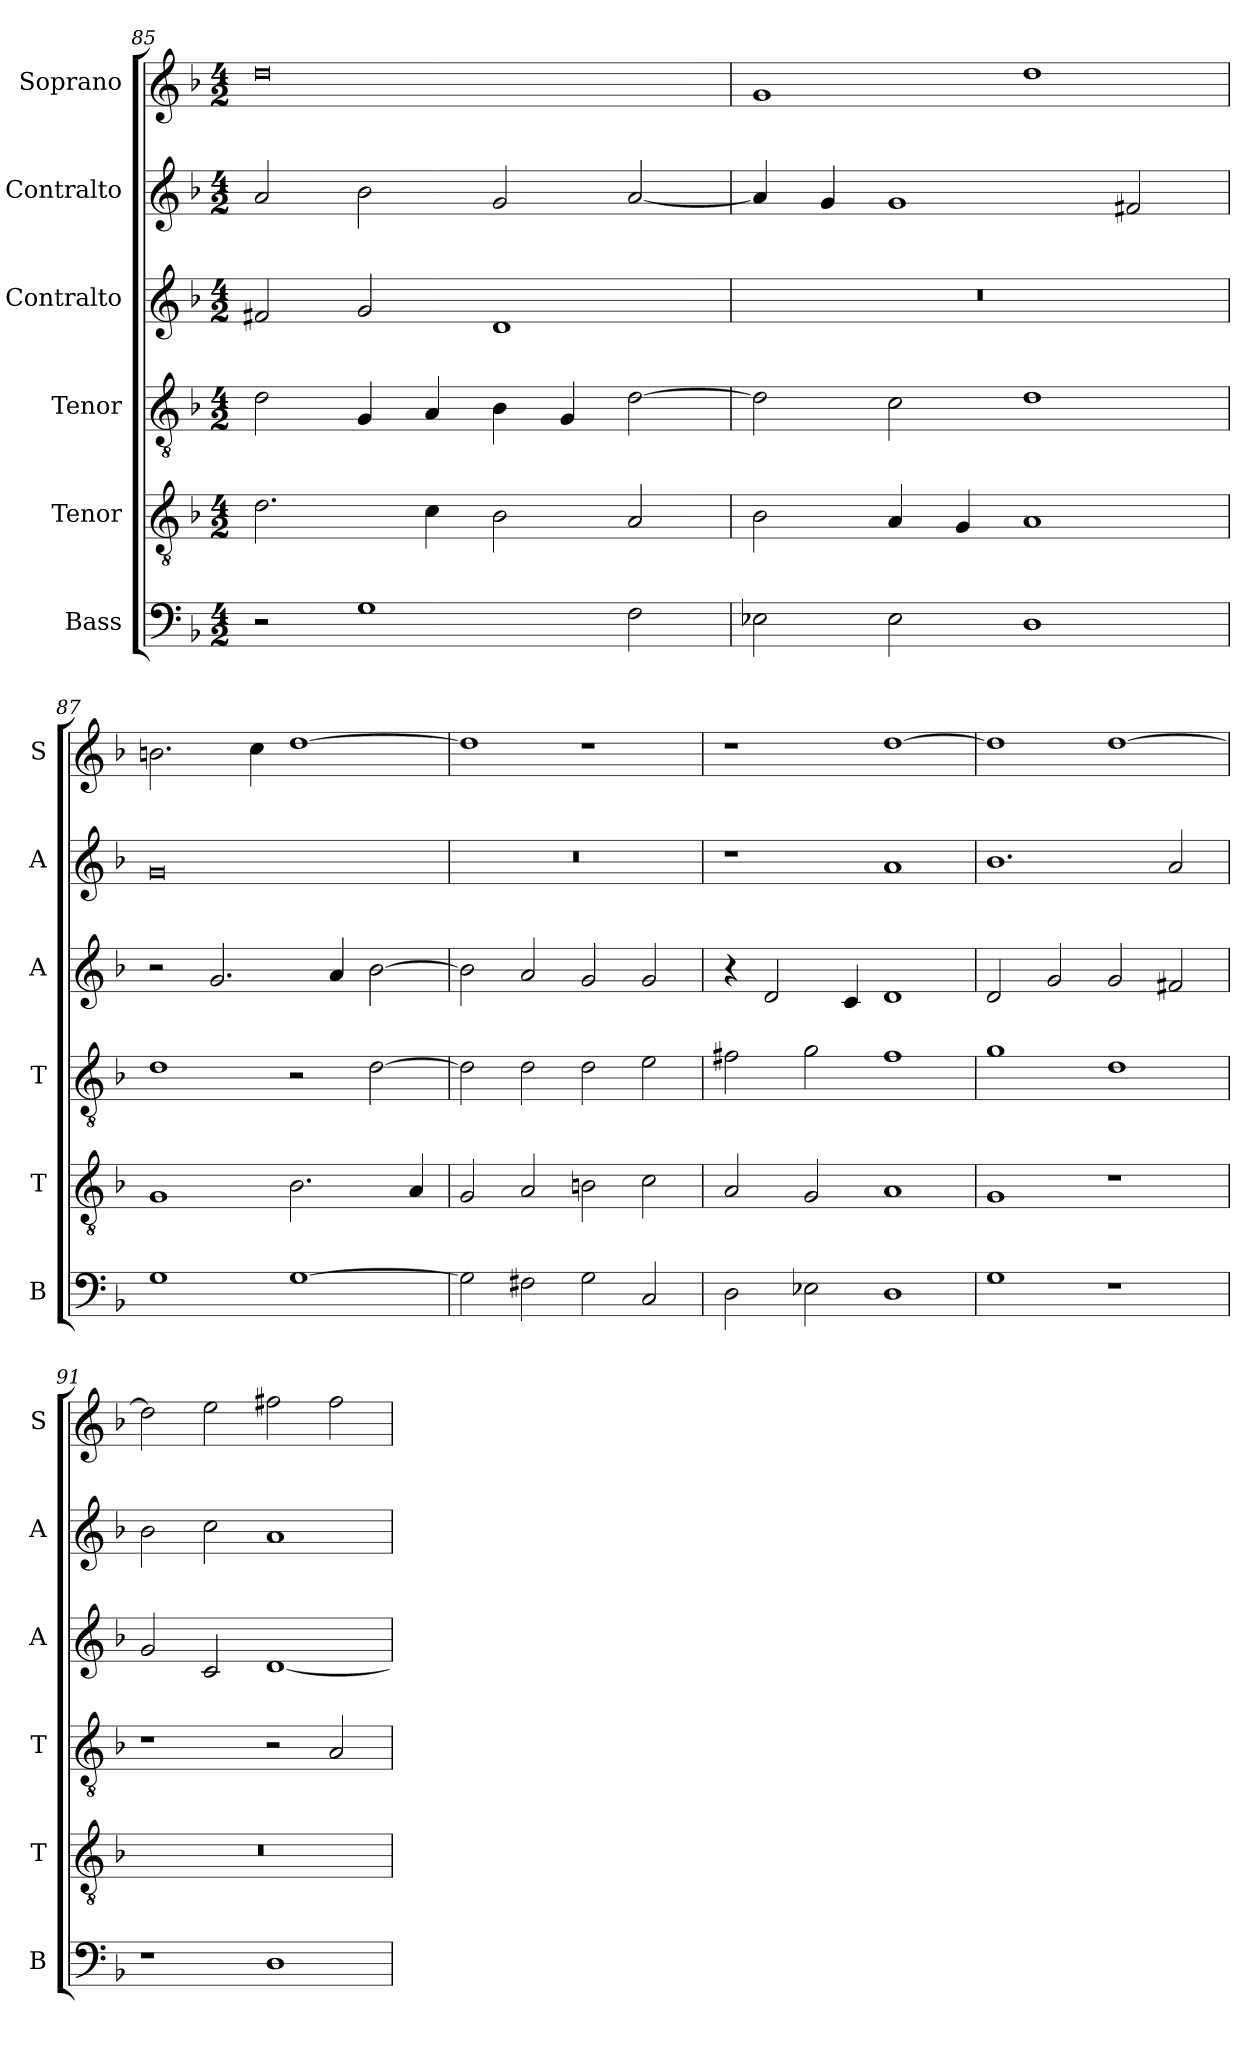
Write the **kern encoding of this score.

**kern	**kern	**kern	**kern	**kern	**kern
*part6	*part5	*part4	*part3	*part2	*part1
*staff6	*staff5	*staff4	*staff3	*staff2	*staff1
*I"Bass	*I"Tenor	*I"Tenor	*I"Contralto	*I"Contralto	*I"Soprano
*I'B	*I'T	*I'T	*I'A	*I'A	*I'S
*clefF4	*clefGv2	*clefGv2	*clefG2	*clefG2	*clefG2
*k[b-]	*k[b-]	*k[b-]	*k[b-]	*k[b-]	*k[b-]
*G:dor	*G:dor	*G:dor	*G:dor	*G:dor	*G:dor
*M4/2	*M4/2	*M4/2	*M4/2	*M4/2	*M4/2
=85	=85	=85	=85	=85	=85
2r	2.d	2d	2f#X	2a	0dd
1G	.	4G	2g	2b-	.
.	4c	4A	.	.	.
.	2B-	4B-	1d	2g	.
.	.	4G	.	.	.
2F	2A	[2d	.	[2a	.
=86	=86	=86	=86	=86	=86
2E-X	2B-	2d]	0r	4a]	1g
.	.	.	.	4g	.
2E-	4A	2c	.	1g	.
.	4G	.	.	.	.
1D	1A	1d	.	.	1dd
.	.	.	.	2f#X	.
=87	=87	=87	=87	=87	=87
1G	1G	1d	2r	0g	2.bn
.	.	.	2.g	.	.
.	.	.	.	.	4cc
[1G	2.B-	2r	.	.	[1dd
.	.	.	4a	.	.
.	.	[2d	[2b-	.	.
.	4A	.	.	.	.
=88	=88	=88	=88	=88	=88
2G]	2G	2d]	2b-]	0r	1dd]
2F#X	2A	2d	2a	.	.
2G	2Bn	2d	2g	.	1r
2C	2c	2e	2g	.	.
=89	=89	=89	=89	=89	=89
2D	2A	2f#X	4r	1r	1r
.	.	.	2d	.	.
2E-X	2G	2g	.	.	.
.	.	.	4c	.	.
1D	1A	1f#	1d	1a	[1dd
=90	=90	=90	=90	=90	=90
1G	1G	1g	2d	1.b-	1dd]
.	.	.	2g	.	.
1r	1r	1d	2g	.	[1dd
.	.	.	2f#X	2a	.
=91	=91	=91	=91	=91	=91
1r	0r	1r	2g	2b-	2dd]
.	.	.	2c	2cc	2ee
1D	.	2r	[1d	1a	2ff#X
.	.	2A	.	.	2ff#
=	=	=	=	=	=
*-	*-	*-	*-	*-	*-
